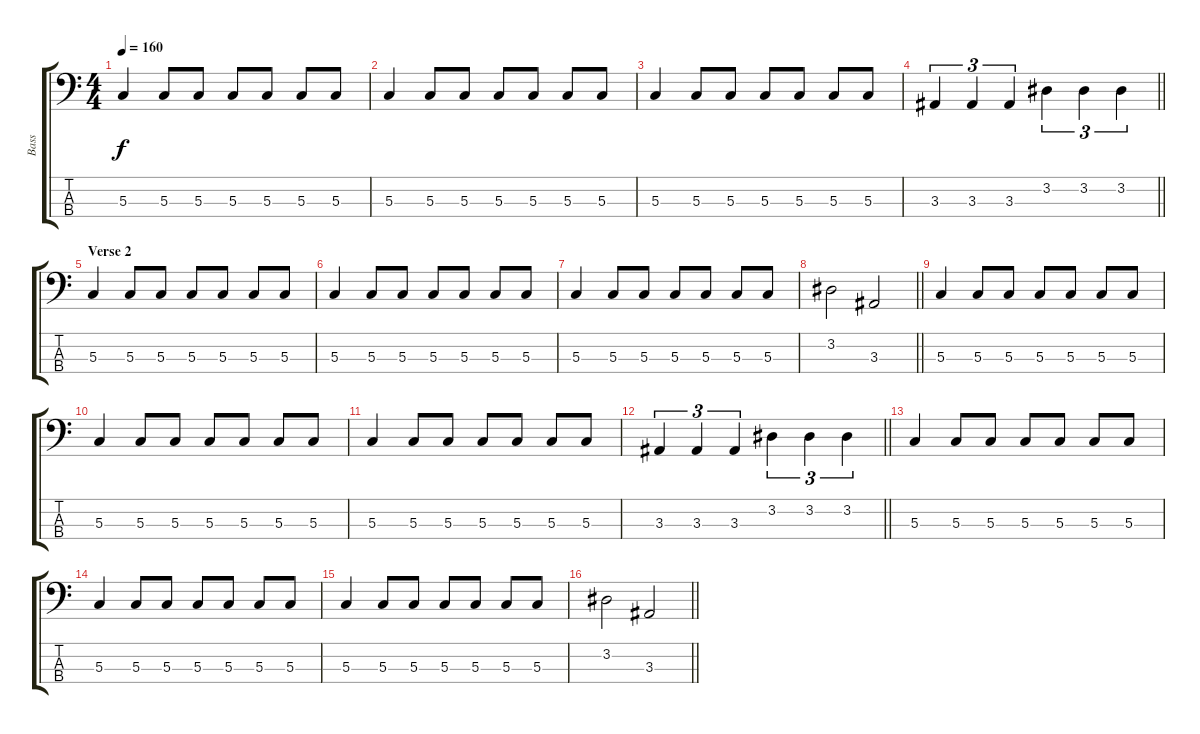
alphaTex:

\track ("Bass" "Bass") {instrument electricbassfinger}
\staff {score tabs}
\tuning (F2 C2 G1 D1) {hide}
\ts (4 4)
\tempo 160
\clef f4
\ks c
5.3.4{dy f} 5.3.8 5.3.8 5.3.8 5.3.8 5.3.8 5.3.8 |
5.3.4 5.3.8 5.3.8 5.3.8 5.3.8 5.3.8 5.3.8 |
5.3.4 5.3.8 5.3.8 5.3.8 5.3.8 5.3.8 5.3.8 |
\barLineRight lightlight
3.3.4{tu (3 2)} 3.3.4{tu (3 2)} 3.3.4{tu (3 2)} 3.2.4{tu (3 2)} 3.2.4{tu (3 2)} 3.2.4{tu (3 2)} |
\section ("" "Verse 2")
5.3.4 5.3.8 5.3.8 5.3.8 5.3.8 5.3.8 5.3.8 |
5.3.4 5.3.8 5.3.8 5.3.8 5.3.8 5.3.8 5.3.8 |
5.3.4 5.3.8 5.3.8 5.3.8 5.3.8 5.3.8 5.3.8 |
\barLineRight lightlight
3.2.2 3.3.2 |
5.3.4 5.3.8 5.3.8 5.3.8 5.3.8 5.3.8 5.3.8 |
5.3.4 5.3.8 5.3.8 5.3.8 5.3.8 5.3.8 5.3.8 |
5.3.4 5.3.8 5.3.8 5.3.8 5.3.8 5.3.8 5.3.8 |
\barLineRight lightlight
3.3.4{tu (3 2)} 3.3.4{tu (3 2)} 3.3.4{tu (3 2)} 3.2.4{tu (3 2)} 3.2.4{tu (3 2)} 3.2.4{tu (3 2)} |
5.3.4 5.3.8 5.3.8 5.3.8 5.3.8 5.3.8 5.3.8 |
5.3.4 5.3.8 5.3.8 5.3.8 5.3.8 5.3.8 5.3.8 |
5.3.4 5.3.8 5.3.8 5.3.8 5.3.8 5.3.8 5.3.8 |
\barLineRight lightlight
3.2.2 3.3.2
